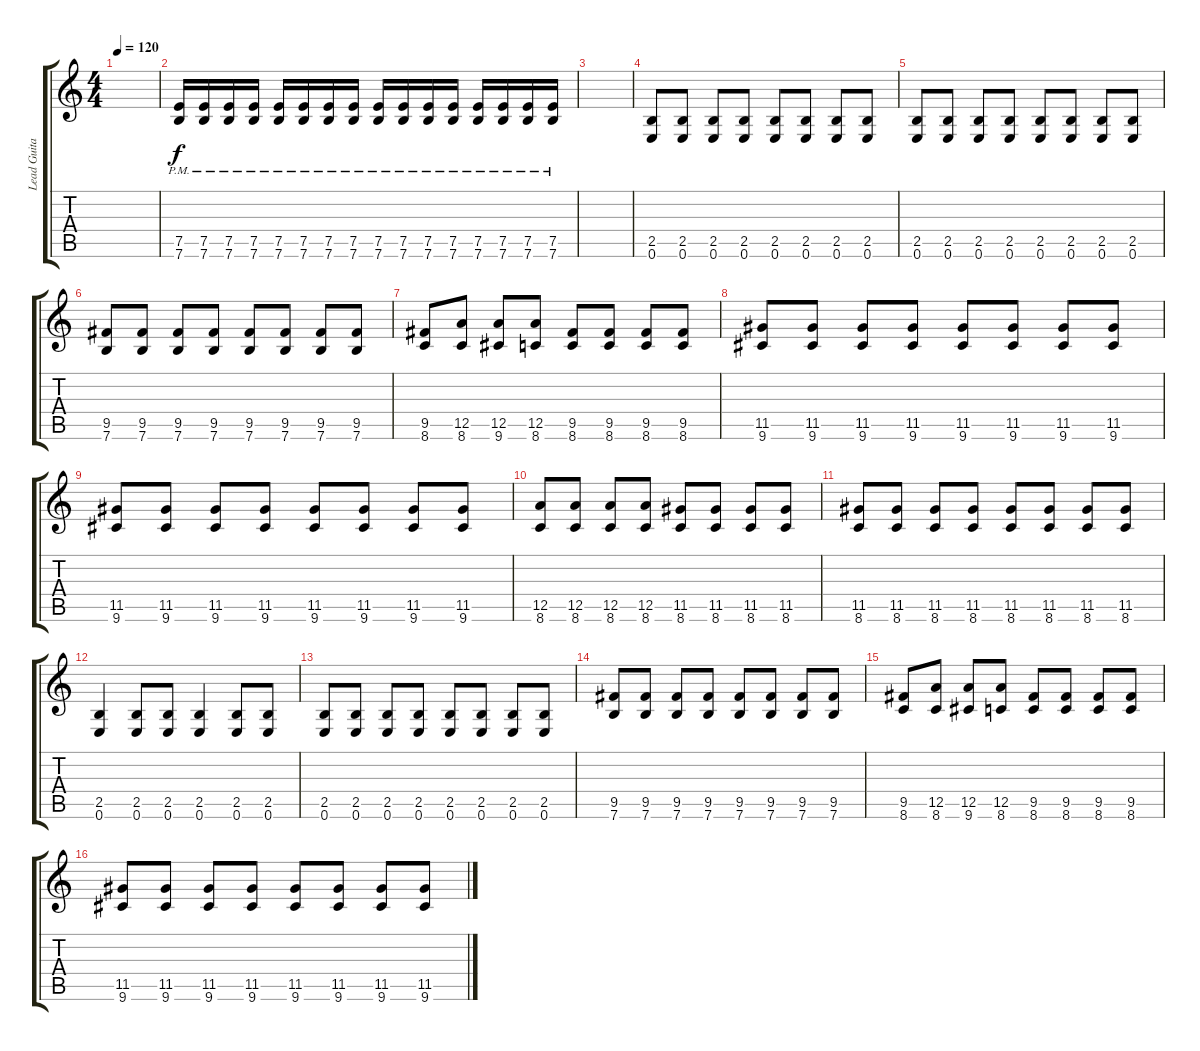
\track ("Lead Guitar" "Lead Guita") {instrument distortionguitar}
\staff {score tabs}
\tuning (E4 B3 G3 D3 A2 E2) {hide}
\ts (4 4)
\tempo 120
\clef g2
\ks c
|
(7.5{pm} 7.6{pm}).16 (7.5{pm} 7.6{pm}).16 (7.5{pm} 7.6{pm}).16 (7.5{pm} 7.6{pm}).16 (7.5{pm} 7.6{pm}).16 (7.5{pm} 7.6{pm}).16 (7.5{pm} 7.6{pm}).16 (7.5{pm} 7.6{pm}).16 (7.5{pm} 7.6{pm}).16 (7.5{pm} 7.6{pm}).16 (7.5{pm} 7.6{pm}).16 (7.5{pm} 7.6{pm}).16 (7.5{pm} 7.6{pm}).16 (7.5{pm} 7.6{pm}).16 (7.5{pm} 7.6{pm}).16 (7.5{pm} 7.6{pm}).16 |
|
(2.5 0.6).8 (2.5 0.6).8 (2.5 0.6).8 (2.5 0.6).8 (2.5 0.6).8 (2.5 0.6).8 (2.5 0.6).8 (2.5 0.6).8 |
(2.5 0.6).8 (2.5 0.6).8 (2.5 0.6).8 (2.5 0.6).8 (2.5 0.6).8 (2.5 0.6).8 (2.5 0.6).8 (2.5 0.6).8 |
(9.5 7.6).8 (9.5 7.6).8 (9.5 7.6).8 (9.5 7.6).8 (9.5 7.6).8 (9.5 7.6).8 (9.5 7.6).8 (9.5 7.6).8 |
(9.5 8.6).8 (12.5 8.6).8 (12.5 9.6).8 (12.5 8.6).8 (9.5 8.6).8 (9.5 8.6).8 (9.5 8.6).8 (9.5 8.6).8 |
(11.5 9.6).8 (11.5 9.6).8 (11.5 9.6).8 (11.5 9.6).8 (11.5 9.6).8 (11.5 9.6).8 (11.5 9.6).8 (11.5 9.6).8 |
(11.5 9.6).8 (11.5 9.6).8 (11.5 9.6).8 (11.5 9.6).8 (11.5 9.6).8 (11.5 9.6).8 (11.5 9.6).8 (11.5 9.6).8 |
(12.5 8.6).8 (12.5 8.6).8 (12.5 8.6).8 (12.5 8.6).8 (11.5 8.6).8 (11.5 8.6).8 (11.5 8.6).8 (11.5 8.6).8 |
(11.5 8.6).8 (11.5 8.6).8 (11.5 8.6).8 (11.5 8.6).8 (11.5 8.6).8 (11.5 8.6).8 (11.5 8.6).8 (11.5 8.6).8 |
(2.5 0.6).4 (2.5 0.6).8 (2.5 0.6).8 (2.5 0.6).4 (2.5 0.6).8 (2.5 0.6).8 |
(2.5 0.6).8 (2.5 0.6).8 (2.5 0.6).8 (2.5 0.6).8 (2.5 0.6).8 (2.5 0.6).8 (2.5 0.6).8 (2.5 0.6).8 |
(9.5 7.6).8 (9.5 7.6).8 (9.5 7.6).8 (9.5 7.6).8 (9.5 7.6).8 (9.5 7.6).8 (9.5 7.6).8 (9.5 7.6).8 |
(9.5 8.6).8 (12.5 8.6).8 (12.5 9.6).8 (12.5 8.6).8 (9.5 8.6).8 (9.5 8.6).8 (9.5 8.6).8 (9.5 8.6).8 |
(11.5 9.6).8 (11.5 9.6).8 (11.5 9.6).8 (11.5 9.6).8 (11.5 9.6).8 (11.5 9.6).8 (11.5 9.6).8 (11.5 9.6).8
